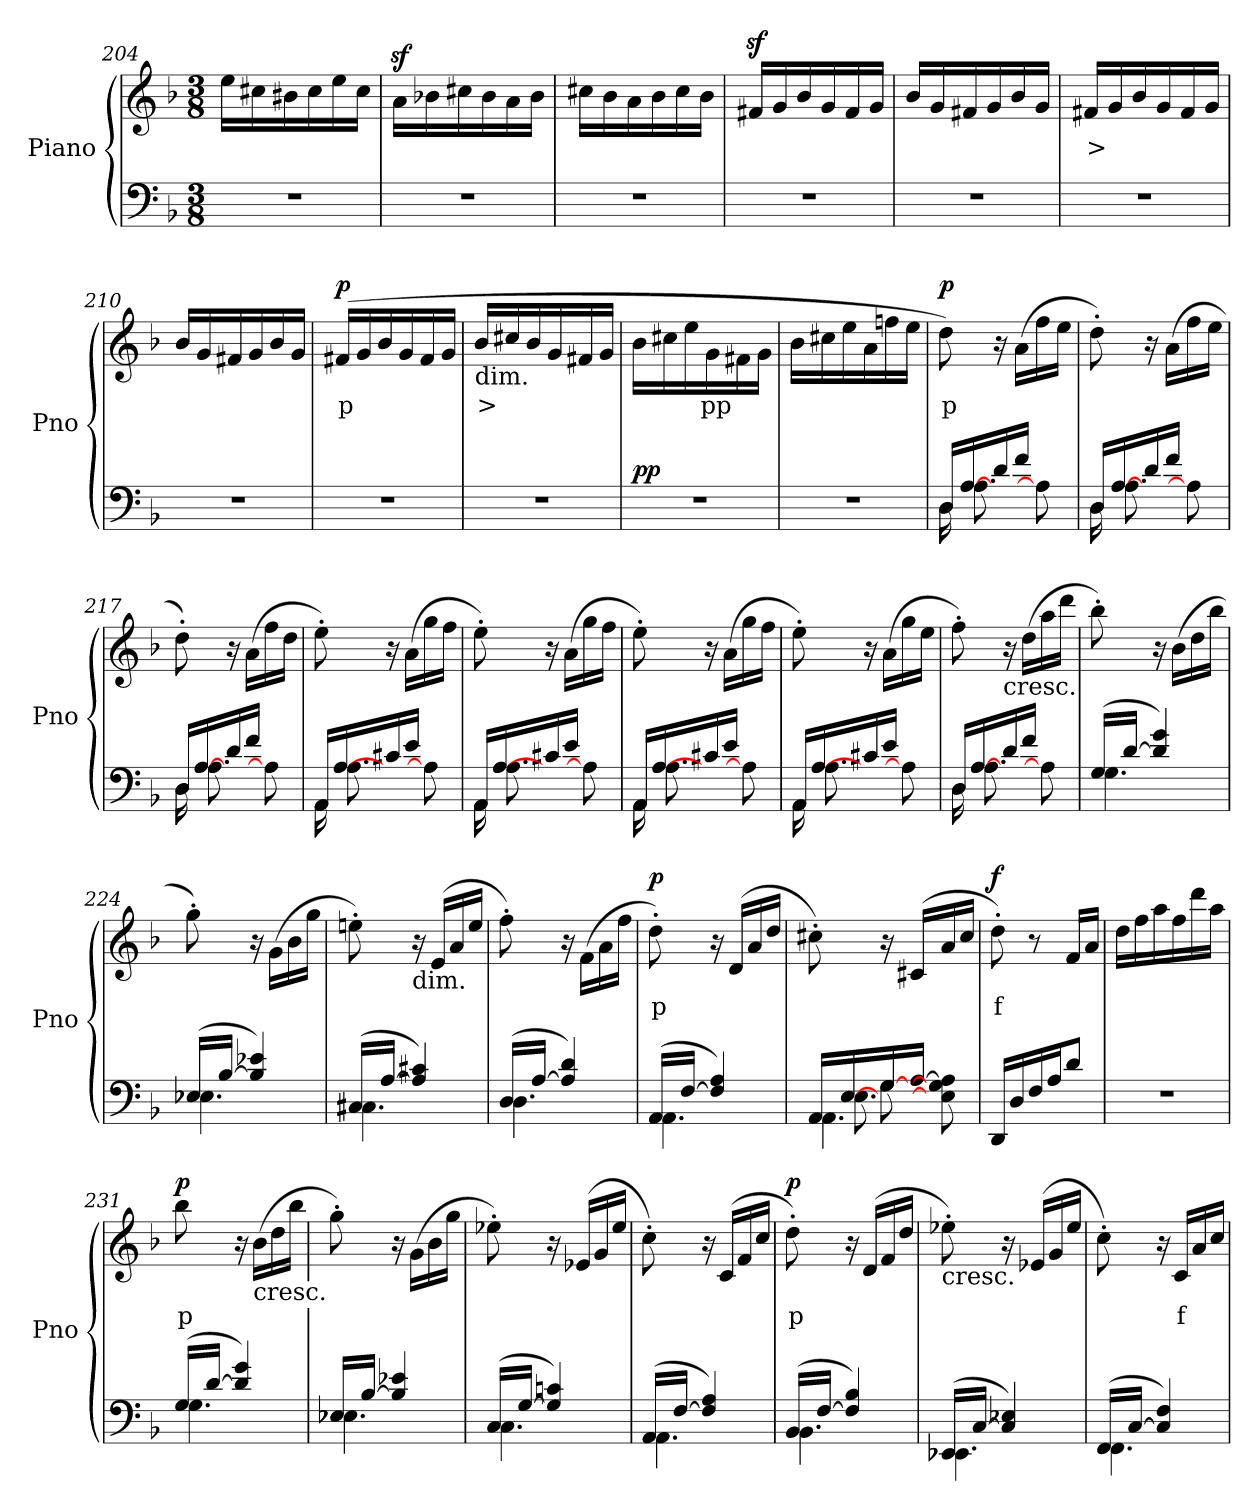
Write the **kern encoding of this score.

**kern	**dynam	**kern	**text	**dynam
*part2	*part2	*part1	*part1	*part1
*staff2	*staff2	*staff1	*staff1	*staff1
*I"Piano	*	*I"Piano	*	*
*I'Pno	*	*I'Pno	*	*
*clefF4	*	*clefG2	*	*
*k[b-]	*	*k[b-]	*	*
*d:	*	*d:	*	*
*M3/8	*	*M3/8	*	*
=204	=204	=204	=204	=204
4.r	.	16ee\LL	.	.
.	.	16cc#X\	.	.
.	.	16b#X\	.	.
.	.	16cc#\	.	.
.	.	16ee\	.	.
.	.	16cc#\JJ	.	.
=205	=205	=205	=205	=205
4.r	.	16az<\LL	.	.
.	.	16b-X\	.	.
.	.	16cc#X\	.	.
.	.	16b-\	.	.
.	.	16a\	.	.
.	.	16b-\JJ	.	.
=206	=206	=206	=206	=206
4.r	.	16cc#X\LL	.	.
.	.	16b-\	.	.
.	.	16a\	.	.
.	.	16b-\	.	.
.	.	16cc#\	.	.
.	.	16b-\JJ	.	.
=207	=207	=207	=207	=207
4.r	.	16f#Xz</LL	.	.
.	.	16g/	.	.
.	.	16b-/	.	.
.	.	16g/	.	.
.	.	16f#/	.	.
.	.	16g/JJ	.	.
=208	=208	=208	=208	=208
4.r	.	16b-/LL	.	.
.	.	16g/	.	.
.	.	16f#X/	.	.
.	.	16g/	.	.
.	.	16b-/	.	.
.	.	16g/JJ	.	.
!!LO:LB:g=z
=209	=209	=209	=209	=209
!	!	!	!LO:LY:b	!
4.r	.	16f#X/LL	>	.
.	.	16g/	.	.
.	.	16b-/	.	.
.	.	16g/	.	.
.	.	16f#/	.	.
.	.	16g/JJ	.	.
!!LO:LB:g=z
=210	=210	=210	=210	=210
4.r	.	16b-/LL	.	.
.	.	16g/	.	.
.	.	16f#X/	.	.
.	.	16g/	.	.
.	.	16b-/	.	.
.	.	16g/JJ	.	.
=211	=211	=211	=211	=211
!	!	!	!LO:LY:b	!LO:DY:b
4.r	.	(16f#X/LL	p	p
.	.	16g/	.	.
.	.	16b-/	.	.
.	.	16g/	.	.
.	.	16f#/	.	.
.	.	16g/JJ	.	.
=212	=212	=212	=212	=212
!	!	!LO:TX:b:t=dim.	!	!
!	!	!	!LO:LY:b	!
4.r	.	16b-/LL	>	.
.	.	16cc#X/	.	.
.	.	16b-/	.	.
.	.	16g/	.	.
.	.	16f#X/	.	.
.	.	16g/JJ	.	.
=213	=213	=213	=213	=213
!	!LO:DY:a	!	!	!
4.r	pp	16b-\LL	.	.
.	.	16cc#X\	.	.
.	.	16ee\	.	.
!	!	!	!LO:LY:b	!
.	.	16g\	pp	.
.	.	16f#X\	.	.
.	.	16g\JJ	.	.
=214	=214	=214	=214	=214
4.r	.	16b-\LL	.	.
.	.	16cc#X\	.	.
.	.	16ee\	.	.
.	.	16a\	.	.
.	.	16ffn\	.	.
.	.	16ee\JJ	.	.
=215	=215	=215	=215	=215
*^	*	*	*	*
!	!	!	!	!LO:LY:b	!LO:DY:b
16D/LL	16D\	.	8dd\)	p	p
[<16A/	8.A\	.	.	.	.
16d/	.	.	16r	.	.
16f/JJ	.	.	(16a\LL	.	.
8A\]	8ryy	.	16ff\	.	.
.	.	.	16ee\JJ	.	.
!!LO:LB:g=z
=216	=216	=216	=216	=216	=216
16D/LL	16D\	.	8dd'\)	.	.
[<16A/	8.A\	.	.	.	.
16d/	.	.	16r	.	.
16f/JJ	.	.	(16a\LL	.	.
8A\]	8ryy	.	16ff\	.	.
.	.	.	16ee\JJ	.	.
!!LO:LB:g=z
=217	=217	=217	=217	=217	=217
16D/LL	16D\	.	8dd'\)	.	.
[<16A/	8.A\	.	.	.	.
16d/	.	.	16r	.	.
16f/JJ	.	.	(16a\LL	.	.
8A\]	8ryy	.	16ff\	.	.
.	.	.	16dd\JJ	.	.
=218	=218	=218	=218	=218	=218
16AA/LL	16AA\	.	8ee'\)	.	.
[<16A/	8.A\	.	.	.	.
16c#X/	.	.	16r	.	.
16e/JJ	.	.	(16a\LL	.	.
8A\]	8ryy	.	16gg\	.	.
.	.	.	16ff\JJ	.	.
=219	=219	=219	=219	=219	=219
16AA/LL	16AA\	.	8ee'\)	.	.
[<16A/	8.A\	.	.	.	.
16c#X/	.	.	16r	.	.
16e/JJ	.	.	(16a\LL	.	.
8A\]	8ryy	.	16gg\	.	.
.	.	.	16ff\JJ	.	.
=220	=220	=220	=220	=220	=220
16AA/LL	16AA\	.	8ee'\)	.	.
[<16A/	8.A\	.	.	.	.
16c#X/	.	.	16r	.	.
16e/JJ	.	.	(16a\LL	.	.
8A\]	8ryy	.	16gg\	.	.
.	.	.	16ff\JJ	.	.
=221	=221	=221	=221	=221	=221
16AA/LL	16AA\	.	8ee'\)	.	.
[<16A/	8.A\	.	.	.	.
16c#X/	.	.	16r	.	.
16e/JJ	.	.	(16a\LL	.	.
8A\]	8ryy	.	16gg\	.	.
.	.	.	16ee\JJ	.	.
!!LO:LB:g=z
=222	=222	=222	=222	=222	=222
16D/LL	16D\	.	8ff'\)	.	.
[<16A/	8.A\	.	.	.	.
!	!	!	!LO:TX:b:t=cresc.	!	!
16d/	.	.	16r	.	.
16f/JJ	.	.	(16dd\LL	.	.
8A\]	8ryy	.	16aa\	.	.
.	.	.	16ddd\JJ	.	.
!!LO:PB:g=z
=223	=223	=223	=223	=223	=223
(16G/LL	4.G\	.	8bb-'\)	.	.
[16d/JJ	.	.	.	.	.
4d/] 4g/)	.	.	16r	.	.
.	.	.	(16b-\LL	.	.
.	.	.	16dd\	.	.
.	.	.	16bb-\JJ	.	.
=224	=224	=224	=224	=224	=224
(16E-X/LL	4.E-\	.	8gg'\)	.	.
[16B-/JJ	.	.	.	.	.
4B-/] 4e-X/)	.	.	16r	.	.
.	.	.	(16g\LL	.	.
.	.	.	16b-\	.	.
.	.	.	16gg\JJ	.	.
=225	=225	=225	=225	=225	=225
(16C#X/LL	4.C#\	.	8een'\)	.	.
[16A/JJ	.	.	.	.	.
!	!	!	!LO:TX:b:t=dim.	!	!
4A/] 4c#X/)	.	.	16r	.	.
.	.	.	(>16e/LL	.	.
.	.	.	16a/	.	.
.	.	.	16ee/JJ	.	.
=226	=226	=226	=226	=226	=226
(16D/LL	4.D\	.	8ff'\)	.	.
[16A/JJ	.	.	.	.	.
4A/] 4d/)	.	.	16r	.	.
.	.	.	(16f\LL	.	.
.	.	.	16a\	.	.
.	.	.	16ff\JJ	.	.
=227	=227	=227	=227	=227	=227
!	!	!	!	!LO:LY:b	!LO:DY:b
(16AA/LL	4.AA\	.	8dd'\)	p	p
[16F/JJ	.	.	.	.	.
4F/] 4A/)	.	.	16r	.	.
.	.	.	(>16d/LL	.	.
.	.	.	16a/	.	.
.	.	.	16dd/JJ	.	.
=228	=228	=228	=228	=228	=228
*^	*^	*	*	*	*
16AA/LL	4.AA\	16ryy	8ryy	.	8cc#X'\)	.	.
[16E/	.	8.E\	.	.	.	.	.
[16G/	.	.	8G\	.	16r	.	.
[16A/JJ	.	.	.	.	(>16c#X/LL	.	.
8E\] 8G\] 8A\]	.	8ryy	8ryy	.	16a/	.	.
.	.	.	.	.	16cc#/JJ	.	.
*v	*v	*v	*v	*	*	*	*
!!LO:LB:g=z
=229	=229	=229	=229	=229
!	!	!	!LO:LY:b	!LO:DY:b
16DD/LL	.	8dd'\)	f	f
16D/	.	.	.	.
16F/	.	8r	.	.
16A/J	.	.	.	.
8d/J	.	16f/LL	.	.
.	.	16a/JJ	.	.
!!LO:PB:g=z
=230	=230	=230	=230	=230
4.r	.	16dd\LL	.	.
.	.	16ff\	.	.
.	.	16aa\	.	.
.	.	16ff\	.	.
.	.	16ddd\	.	.
.	.	16aa\JJ	.	.
=231	=231	=231	=231	=231
*^	*	*	*	*
!	!	!	!	!LO:LY:b	!LO:DY:b
(16G/LL	4.G\	.	8bb-\	p	p
[16d/JJ	.	.	.	.	.
4d/] 4g/)	.	.	16r	.	.
!	!	!	!LO:TX:b:t=cresc.	!	!
.	.	.	(16b-\LL	.	.
.	.	.	16dd\	.	.
.	.	.	16bb-\JJ	.	.
=232	=232	=232	=232	=232	=232
16E-X/LL	4.E-\	.	8gg'\)	.	.
[16B-/JJ	.	.	.	.	.
4B-/] 4e-X/	.	.	16r	.	.
.	.	.	(16g\LL	.	.
.	.	.	16b-\	.	.
.	.	.	16gg\JJ	.	.
=233	=233	=233	=233	=233	=233
(16C/LL	4.C\	.	8ee-X'\)	.	.
[16G/JJ	.	.	.	.	.
4G/] 4cn/)	.	.	16r	.	.
.	.	.	(<16e-X/LL	.	.
.	.	.	16g/	.	.
.	.	.	16ee-/JJ	.	.
=234	=234	=234	=234	=234	=234
(16AA/LL	4.AA\	.	8cc'\)	.	.
[16F/JJ	.	.	.	.	.
4F/] 4A/)	.	.	16r	.	.
.	.	.	(>16c/LL	.	.
.	.	.	16f/	.	.
.	.	.	16cc/JJ	.	.
=235	=235	=235	=235	=235	=235
!	!	!	!	!LO:LY:b	!LO:DY:b
(16BB-/LL	4.BB-\	.	8dd'\)	p	p
[16F/JJ	.	.	.	.	.
4F/] 4B-/)	.	.	16r	.	.
.	.	.	(>16d/LL	.	.
.	.	.	16f/	.	.
.	.	.	16dd/JJ	.	.
!!LO:LB:g=z
=236	=236	=236	=236	=236	=236
!	!	!	!LO:TX:b:t=cresc.	!	!
(16EE-X/LL	4.EE-\	.	8ee-X'\)	.	.
[16C/JJ	.	.	.	.	.
4C/] 4E-X/)	.	.	16r	.	.
.	.	.	(<16e-X/LL	.	.
.	.	.	16g/	.	.
.	.	.	16ee-/JJ	.	.
!!LO:LB:g=z
=237	=237	=237	=237	=237	=237
(16FF/LL	4.FF\	.	8cc'\)	.	.
[16C/JJ	.	.	.	.	.
4C/] 4F/)	.	.	16r	.	.
!	!	!	!	!LO:LY:b	!
.	.	.	16c/LL	f	.
.	.	.	16a/	.	.
.	.	.	16cc/JJ	.	.
*v	*v	*	*	*	*
=	=	=	=	=
*-	*-	*-	*-	*-
